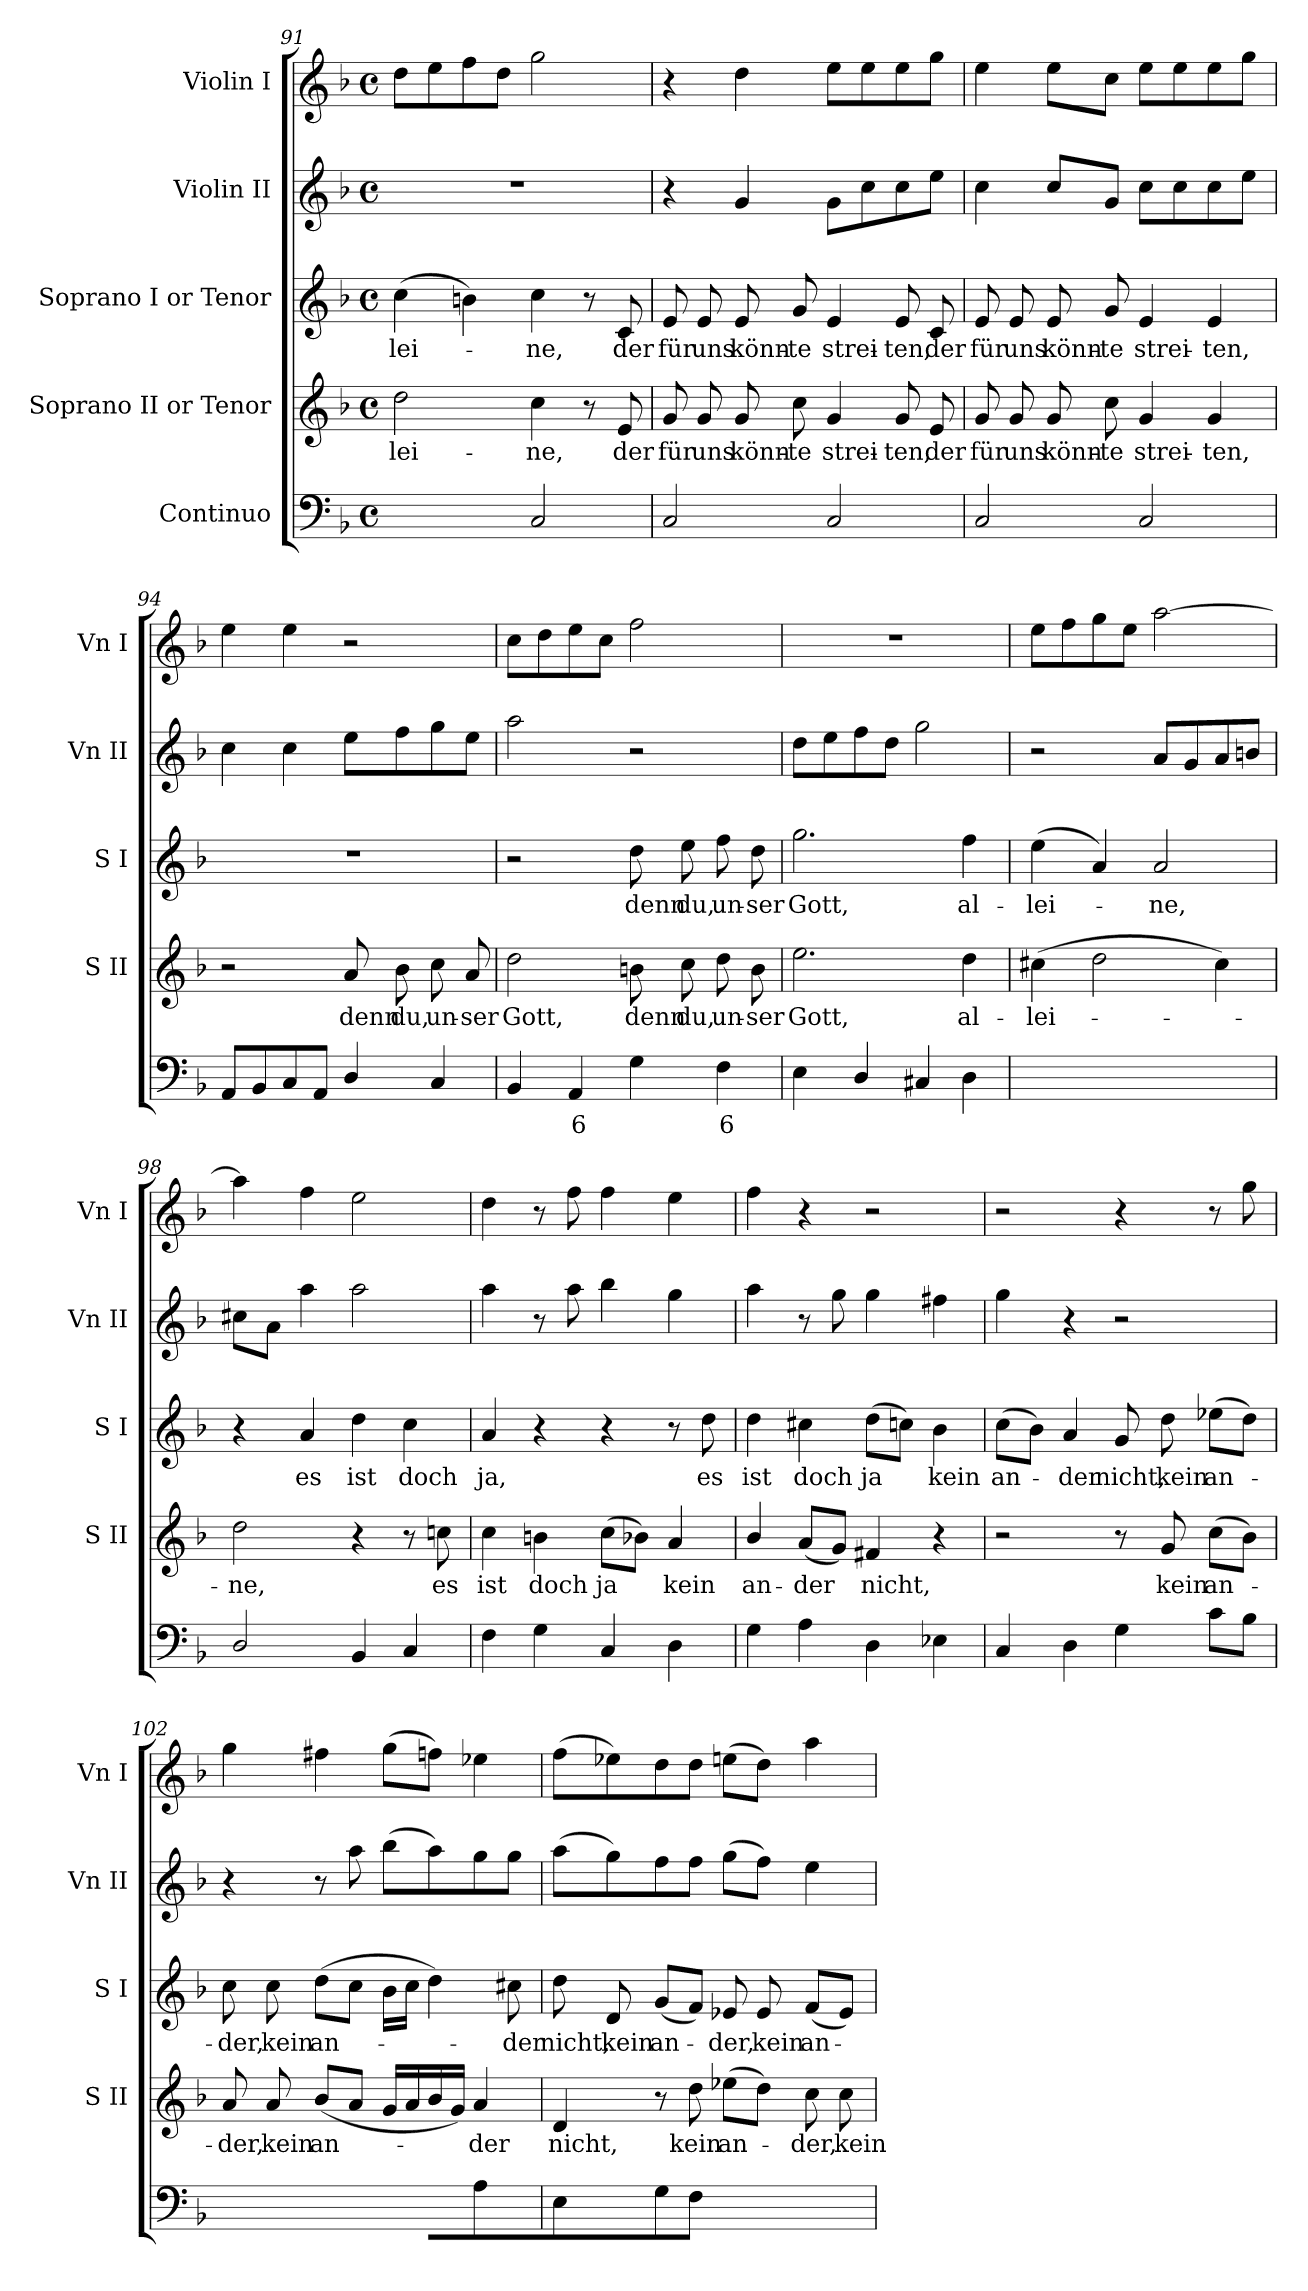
**kern	**text	**kern	**text	**kern	**text	**kern	**kern
*part5	*part5	*part4	*part4	*part3	*part3	*part2	*part1
*staff5	*staff5	*staff4	*staff4	*staff3	*staff3	*staff2	*staff1
*I"Continuo	*	*I"Soprano II or Tenor	*	*I"Soprano I or Tenor	*	*I"Violin II	*I"Violin I
*	*	*I'S II	*	*I'S I	*	*I'Vn II	*I'Vn I
*clefF4	*	*clefG2	*	*clefG2	*	*clefG2	*clefG2
*k[b-]	*	*k[b-]	*	*k[b-]	*	*k[b-]	*k[b-]
*F:	*	*F:	*	*F:	*	*F:	*F:
*M4/4	*	*M4/4	*	*M4/4	*	*M4/4	*M4/4
*met(c)	*	*met(c)	*	*met(c)	*	*met(c)	*met(c)
=91	=91	=91	=91	=91	=91	=91	=91
!	!LO:LY:b	!	!LO:LY:b	!	!LO:LY:b	!	!
[4Gyy	4	2dd	-lei-	(>4cc	-lei-	1r	8ddL
.	.	.	.	.	.	.	8ee
4Gyy]	.	.	.	4bn)	.	.	8ff
.	.	.	.	.	.	.	8ddJ
!	!	!	!LO:LY:b	!	!LO:LY:b	!	!
2C	.	4cc	-ne,	4cc	ne,	.	2gg
.	.	8r	.	8r	.	.	.
!	!	!	!LO:LY:b	!	!LO:LY:b	!	!
.	.	8e	der	8c	der	.	.
=92	=92	=92	=92	=92	=92	=92	=92
!	!	!	!LO:LY:b	!	!LO:LY:b	!	!
2C	.	8g	für	8e	für	4r	4r
!	!	!	!LO:LY:b	!	!LO:LY:b	!	!
.	.	8g	uns	8e	uns	.	.
!	!	!	!LO:LY:b	!	!LO:LY:b	!	!
.	.	8g	könn-	8e	könn-	4g	4dd
!	!	!	!LO:LY:b	!	!LO:LY:b	!	!
.	.	8cc	-te	8g	-te	.	.
!	!	!	!LO:LY:b	!	!LO:LY:b	!	!
2C	.	4g	strei-	4e	strei-	8gL	8eeL
.	.	.	.	.	.	8cc	8ee
!	!	!	!LO:LY:b	!	!LO:LY:b	!	!
.	.	8g	-ten,	8e	-ten,	8cc	8ee
!	!	!	!LO:LY:b	!	!LO:LY:b	!	!
.	.	8e	der	8c	der	8eeJ	8ggJ
!!LO:LB:g=z
=93	=93	=93	=93	=93	=93	=93	=93
!	!	!	!LO:LY:b	!	!LO:LY:b	!	!
2C	.	8g	für	8e	für	4cc	4ee
!	!	!	!LO:LY:b	!	!LO:LY:b	!	!
.	.	8g	uns	8e	uns	.	.
!	!	!	!LO:LY:b	!	!LO:LY:b	!	!
.	.	8g	könn-	8e	könn-	8ccL	8eeL
!	!	!	!LO:LY:b	!	!LO:LY:b	!	!
.	.	8cc	-te	8g/	-te	8gJ	8ccJ
!	!	!	!LO:LY:b	!	!LO:LY:b	!	!
2C	.	4g	strei-	4e	strei-	8ccL	8eeL
.	.	.	.	.	.	8cc	8ee
!	!	!	!LO:LY:b	!	!LO:LY:b	!	!
.	.	4g	-ten,	4e	-ten,	8cc	8ee
.	.	.	.	.	.	8eeJ	8ggJ
!!LO:LB:g=z
=94	=94	=94	=94	=94	=94	=94	=94
8AAL	.	2r	.	1r	.	4cc	4ee
8BB-	.	.	.	.	.	.	.
8C	.	.	.	.	.	4cc	4ee
8AAJ	.	.	.	.	.	.	.
!	!	!	!LO:LY:b	!	!	!	!
4D/	.	8a	denn	.	.	8eeL	2r
!	!	!	!LO:LY:b	!	!	!	!
.	.	8b-	du,	.	.	8ff	.
!	!	!	!LO:LY:b	!	!	!	!
4C	.	8cc	un-	.	.	8gg	.
!	!	!	!LO:LY:b	!	!	!	!
.	.	8a	-ser	.	.	8eeJ	.
=95	=95	=95	=95	=95	=95	=95	=95
!	!	!	!LO:LY:b	!	!	!	!
4BB-	.	2dd	Gott,	2r	.	2aa	8ccL
.	.	.	.	.	.	.	8dd
!	!LO:LY:b	!	!	!	!	!	!
4AA	6	.	.	.	.	.	8ee
.	.	.	.	.	.	.	8ccJ
!	!	!	!LO:LY:b	!	!LO:LY:b	!	!
4G	.	8bn	denn	8dd	denn	2r	2ff
!	!	!	!LO:LY:b	!	!LO:LY:b	!	!
.	.	8cc	du,	8ee	du,	.	.
!	!LO:LY:b	!	!LO:LY:b	!	!LO:LY:b	!	!
4F	6	8dd	un-	8ff	un-	.	.
!	!	!	!LO:LY:b	!	!LO:LY:b	!	!
.	.	8b	-ser	8dd	-ser	.	.
=96	=96	=96	=96	=96	=96	=96	=96
!	!	!	!LO:LY:b	!	!LO:LY:b	!	!
4E	.	2.ee	Gott,	2.gg	Gott,	8ddL	1r
.	.	.	.	.	.	8ee	.
4D/	.	.	.	.	.	8ff	.
.	.	.	.	.	.	8ddJ	.
4C#X	.	.	.	.	.	2gg	.
!	!	!	!LO:LY:b	!	!LO:LY:b	!	!
4D	.	4dd	al-	4ff	al-	.	.
=97	=97	=97	=97	=97	=97	=97	=97
!	!	!	!LO:LY:b	!	!LO:LY:b	!	!
[4Ayy	.	(>4cc#X	-lei-	(<4ee	-lei-	2r	8eeL
.	.	.	.	.	.	.	8ff
!	!LO:LY:b	!	!	!	!	!	!
2Ayy_	4	2dd	.	4a)	.	.	8gg
.	.	.	.	.	.	.	8eeJ
!	!	!	!	!	!LO:LY:b	!	!
.	.	.	.	2a	ne,	8aL	[2aa
.	.	.	.	.	.	8g	.
4Ayy]	.	4cc#)	.	.	.	8a	.
.	.	.	.	.	.	8bnJ	.
!!LO:LB:g=z
=98	=98	=98	=98	=98	=98	=98	=98
!	!	!	!LO:LY:b	!	!	!	!
2D/	.	2dd	ne,	4r	.	8cc#XL	4aa]
.	.	.	.	.	.	8aJ	.
!	!	!	!	!	!LO:LY:b	!	!
.	.	.	.	4a	es	4aa	4ff
!	!	!	!	!	!LO:LY:b	!	!
4BB-	.	4r	.	4dd	ist	2aa	2ee
!	!	!	!	!	!LO:LY:b	!	!
4C	.	8r	.	4cc	doch	.	.
!	!	!	!LO:LY:b	!	!	!	!
.	.	8ccn	es	.	.	.	.
!!LO:LB:g=z
=99	=99	=99	=99	=99	=99	=99	=99
!	!	!	!LO:LY:b	!	!LO:LY:b	!	!
4F	.	4cc	ist	4a	ja,	4aa	4dd
!	!	!	!LO:LY:b	!	!	!	!
4G	.	4bn	doch	4r	.	8r	8r
.	.	.	.	.	.	8aa	8ff
!	!	!	!LO:LY:b	!	!	!	!
4C	.	(>8ccL	ja	4r	.	4bb-	4ff
.	.	8b-XJ)	.	.	.	.	.
!	!	!	!LO:LY:b	!	!	!	!
4D	.	4a	kein	8r	.	4gg	4ee
!	!	!	!	!	!LO:LY:b	!	!
.	.	.	.	8dd	es	.	.
=100	=100	=100	=100	=100	=100	=100	=100
!	!	!	!LO:LY:b	!	!LO:LY:b	!	!
4G	.	4b-/	an-	4dd	ist	4aa	4ff
!	!	!	!LO:LY:b	!	!LO:LY:b	!	!
4A	.	(<8aL	-der	4cc#X	doch	8r	4r
.	.	8gJ)	.	.	.	8gg	.
!	!	!	!LO:LY:b	!	!LO:LY:b	!	!
4D	.	4f#X	nicht,	(>8ddL	ja	4gg	2r
.	.	.	.	8ccnJ)	.	.	.
!	!	!	!	!	!LO:LY:b	!	!
4E-X	.	4r	.	4b-	kein	4ff#X	.
=101	=101	=101	=101	=101	=101	=101	=101
!	!	!	!	!	!LO:LY:b	!	!
4C	.	2r	.	(>8ccL	an-	4gg	2r
.	.	.	.	8b-J)	.	.	.
!	!	!	!	!	!LO:LY:b	!	!
4D	.	.	.	4a	der	4r	.
!	!	!	!	!	!LO:LY:b	!	!
4G	.	8r	.	8g	nicht,	2r	4r
!	!	!	!LO:LY:b	!	!LO:LY:b	!	!
.	.	8g	kein	8dd	kein	.	.
!	!	!	!LO:LY:b	!	!LO:LY:b	!	!
8cL	.	(>8ccL	an-	(>8ee-XL	an-	.	8r
8B-J	.	8b-J)	.	8ddJ)	.	.	8gg
!!LO:LB:g=z
=102	=102	=102	=102	=102	=102	=102	=102
!	!LO:LY:b	!	!LO:LY:b	!	!LO:LY:b	!	!
[8Ayy	6	8a	der,	8cc	der,	4r	4gg
!	!LO:LY:b	!	!LO:LY:b	!	!LO:LY:b	!	!
8ALyy]	5	8a	kein	8cc	kein	.	.
!	!	!	!LO:LY:b	!	!LO:LY:b	!	!
8B-	.	(<8b-L	an-	(>8ddL	an-	8r	4ff#X
8AJ	.	8aJ	.	8ccJ	.	8aa	.
!	!LO:LY:b	!	!	!	!	!	!
[8Gyy	6	16gLL	.	16b-LL	.	(>8bb-L	(>8ggL
.	.	16a	.	16ccJJ	.	.	.
!	!LO:LY:b	!	!	!	!	!	!
8GLyy]	5	16b-	.	4dd)	.	8aa)	8ffnJ)
.	.	16gJJ)	.	.	.	.	.
!	!	!	!LO:LY:b	!	!	!	!
4A	.	4a	der	.	.	8gg	4ee-X
!	!	!	!	!	!LO:LY:b	!	!
.	.	.	.	8cc#X	der	8ggJ	.
!!LO:LB:g=z
=103	=103	=103	=103	=103	=103	=103	=103
!	!	!	!LO:LY:b	!	!LO:LY:b	!	!
4E	.	4d	nicht,	8dd	nicht,	(>8aaL	(>8ffL
!	!	!	!	!	!LO:LY:b	!	!
.	.	.	.	8d	kein	8gg)	8ee-X)
!	!	!	!	!	!LO:LY:b	!	!
8G	.	8r	.	(<8gL	an-	8ff	8dd
!	!	!	!LO:LY:b	!	!	!	!
8FJ	.	8dd	kein	8fJ)	.	8ffJ	8ddJ
!	!LO:LY:b	!	!LO:LY:b	!	!LO:LY:b	!	!
[8E-Xyy	6	(>8ee-XL	an-	8e-X	der,	(>8ggL	(>8eenL
!	!LO:LY:b	!	!	!	!LO:LY:b	!	!
8E-Lyy]	5	8ddJ)	.	8e-	kein	8ffJ)	8ddJ)
!	!	!	!LO:LY:b	!	!LO:LY:b	!	!
8F	.	8cc	der,	(<8fL	an-	4ee	4aa
!	!	!	!LO:LY:b	!	!	!	!
8E-J	.	8cc	kein	8e-J)	.	.	.
=	=	=	=	=	=	=	=
*-	*-	*-	*-	*-	*-	*-	*-
